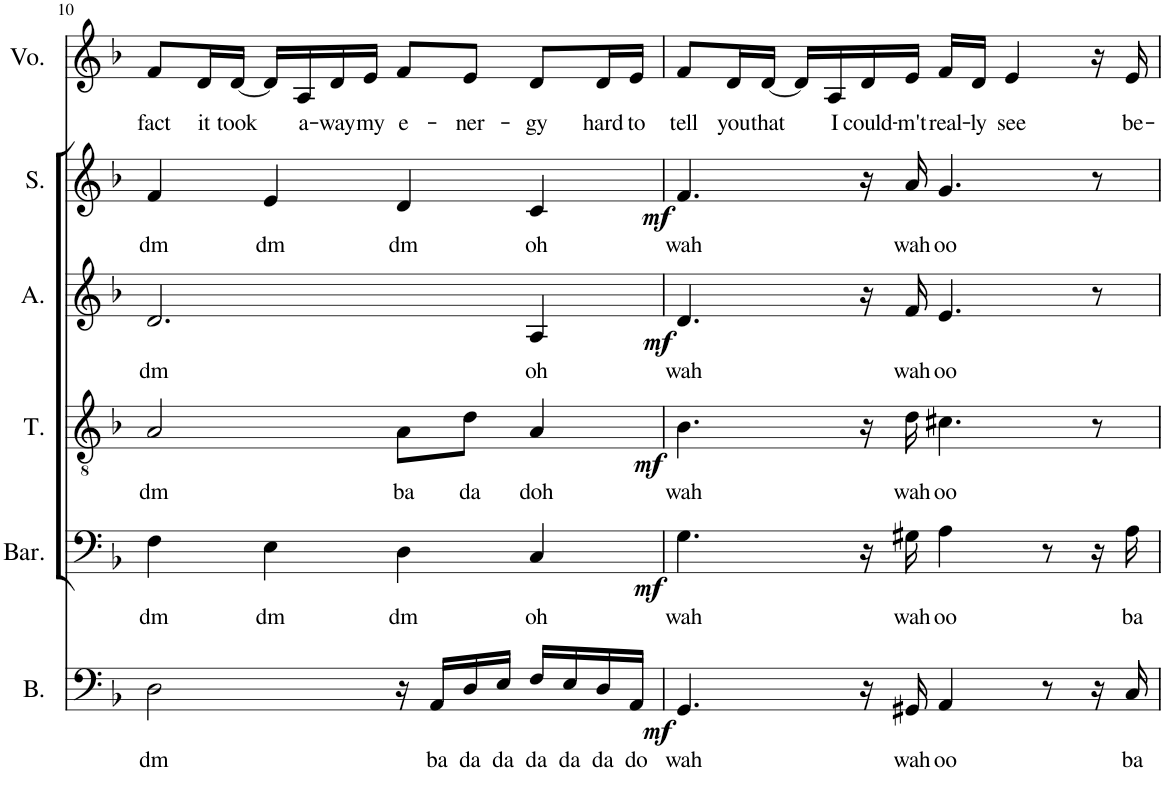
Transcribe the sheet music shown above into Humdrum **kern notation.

**kern	**text	**dynam	**kern	**text	**dynam	**kern	**text	**dynam	**kern	**text	**dynam	**kern	**text	**dynam	**kern	**text
*part6	*part6	*part6	*part5	*part5	*part5	*part4	*part4	*part4	*part3	*part3	*part3	*part2	*part2	*part2	*part1	*part1
*staff6	*staff6	*staff6	*staff5	*staff5	*staff5	*staff4	*staff4	*staff4	*staff3	*staff3	*staff3	*staff2	*staff2	*staff2	*staff1	*staff1
*I"Bass	*	*	*I"Baritone	*	*	*I"Tenor	*	*	*I"Alto	*	*	*I"Soprano	*	*	*I"Voice	*
*I'B.	*	*	*I'Bar.	*	*	*I'T.	*	*	*I'A.	*	*	*I'S.	*	*	*I'Vo.	*
!!LO:PB:g=z
*clefF4	*	*	*clefF4	*	*	*clefGv2	*	*	*clefG2	*	*	*clefG2	*	*	*clefG2	*
*k[b-]	*	*	*k[b-]	*	*	*k[b-]	*	*	*k[b-]	*	*	*k[b-]	*	*	*k[b-]	*
*M4/4	*	*	*M4/4	*	*	*M4/4	*	*	*M4/4	*	*	*M4/4	*	*	*M4/4	*
=10	=10	=10	=10	=10	=10	=10	=10	=10	=10	=10	=10	=10	=10	=10	=10	=10
!	!LO:LY:b	!	!	!LO:LY:b	!	!	!LO:LY:b	!	!	!LO:LY:b	!	!	!LO:LY:b	!	!	!LO:LY:b
2D\	dm	.	4F\	dm	.	2A/	dm	.	2.d/	dm	.	4f/	dm	.	8f/L	fact
!	!	!	!	!	!	!	!	!	!	!	!	!	!	!	!	!LO:LY:b
.	.	.	.	.	.	.	.	.	.	.	.	.	.	.	16d/L	it
!	!	!	!	!	!	!	!	!	!	!	!	!	!	!	!	!LO:LY:b
.	.	.	.	.	.	.	.	.	.	.	.	.	.	.	[16d/JJ	took
!	!	!	!	!LO:LY:b	!	!	!	!	!	!	!	!	!LO:LY:b	!	!	!
.	.	.	4E\	dm	.	.	.	.	.	.	.	4e/	dm	.	16d/LL]	.
!	!	!	!	!	!	!	!	!	!	!	!	!	!	!	!	!LO:LY:b
.	.	.	.	.	.	.	.	.	.	.	.	.	.	.	16A/	a-
!	!	!	!	!	!	!	!	!	!	!	!	!	!	!	!	!LO:LY:b
.	.	.	.	.	.	.	.	.	.	.	.	.	.	.	16d/	-way
!	!	!	!	!	!	!	!	!	!	!	!	!	!	!	!	!LO:LY:b
.	.	.	.	.	.	.	.	.	.	.	.	.	.	.	16e/JJ	my
!	!	!	!	!LO:LY:b	!	!	!LO:LY:b	!	!	!	!	!	!LO:LY:b	!	!	!LO:LY:b
16r	.	.	4D\	dm	.	8A\L	ba	.	.	.	.	4d/	dm	.	8f/L	e-
!	!LO:LY:b	!	!	!	!	!	!	!	!	!	!	!	!	!	!	!
16AA/LL	ba	.	.	.	.	.	.	.	.	.	.	.	.	.	.	.
!	!LO:LY:b	!	!	!	!	!	!LO:LY:b	!	!	!	!	!	!	!	!	!LO:LY:b
16D/	da	.	.	.	.	8d\J	da	.	.	.	.	.	.	.	8e/J	-ner-
!	!LO:LY:b	!	!	!	!	!	!	!	!	!	!	!	!	!	!	!
16E/JJ	da	.	.	.	.	.	.	.	.	.	.	.	.	.	.	.
!	!LO:LY:b	!	!	!LO:LY:b	!	!	!LO:LY:b	!	!	!LO:LY:b	!	!	!LO:LY:b	!	!	!LO:LY:b
16F/LL	da	.	4C/	oh	.	4A/	doh	.	4A/	oh	.	4c/	oh	.	8d/L	-gy
!	!LO:LY:b	!	!	!	!	!	!	!	!	!	!	!	!	!	!	!
16E/	da	.	.	.	.	.	.	.	.	.	.	.	.	.	.	.
!	!LO:LY:b	!	!	!	!	!	!	!	!	!	!	!	!	!	!	!LO:LY:b
16D/	da	.	.	.	.	.	.	.	.	.	.	.	.	.	16d/L	hard
!	!LO:LY:b	!LO:DY:b	!	!	!	!	!	!	!	!	!	!	!	!	!	!LO:LY:b
16AA/JJ	do	mf	.	.	.	.	.	.	.	.	.	.	.	.	16e/JJ	to
=11	=11	=11	=11	=11	=11	=11	=11	=11	=11	=11	=11	=11	=11	=11	=11	=11
!	!LO:LY:b	!	!	!LO:LY:b	!LO:DY:b	!	!LO:LY:b	!LO:DY:b	!	!LO:LY:b	!LO:DY:b	!	!LO:LY:b	!LO:DY:b	!	!LO:LY:b
4.GG/	wah	.	4.G\	wah	mf	4.B-\	wah	mf	4.d/	wah	mf	4.f/	wah	mf	8f/L	tell
!	!	!	!	!	!	!	!	!	!	!	!	!	!	!	!	!LO:LY:b
.	.	.	.	.	.	.	.	.	.	.	.	.	.	.	16d/L	you
!	!	!	!	!	!	!	!	!	!	!	!	!	!	!	!	!LO:LY:b
.	.	.	.	.	.	.	.	.	.	.	.	.	.	.	[16d/JJ	that
.	.	.	.	.	.	.	.	.	.	.	.	.	.	.	16d/LL]	.
!	!	!	!	!	!	!	!	!	!	!	!	!	!	!	!	!LO:LY:b
.	.	.	.	.	.	.	.	.	.	.	.	.	.	.	16A/	I
!	!	!	!	!	!	!	!	!	!	!	!	!	!	!	!	!LO:LY:b
16r	.	.	16r	.	.	16r	.	.	16r	.	.	16r	.	.	16d/	could-
!	!LO:LY:b	!	!	!LO:LY:b	!	!	!LO:LY:b	!	!	!LO:LY:b	!	!	!LO:LY:b	!	!	!LO:LY:b
16GG#X/	wah	.	16G#X\	wah	.	16d\	wah	.	16f/	wah	.	16a/	wah	.	16e/JJ	-m't
!	!LO:LY:b	!	!	!LO:LY:b	!	!	!LO:LY:b	!	!	!LO:LY:b	!	!	!LO:LY:b	!	!	!LO:LY:b
4AA/	oo	.	4A\	oo	.	4.c#X\	oo	.	4.e/	oo	.	4.g/	oo	.	16f/LL	real-
!	!	!	!	!	!	!	!	!	!	!	!	!	!	!	!	!LO:LY:b
.	.	.	.	.	.	.	.	.	.	.	.	.	.	.	16d/JJ	-ly
!	!	!	!	!	!	!	!	!	!	!	!	!	!	!	!	!LO:LY:b
.	.	.	.	.	.	.	.	.	.	.	.	.	.	.	4e/	see
8r	.	.	8r	.	.	.	.	.	.	.	.	.	.	.	.	.
16r	.	.	16r	.	.	8r	.	.	8r	.	.	8r	.	.	16r	.
!	!LO:LY:b	!	!	!LO:LY:b	!	!	!	!	!	!	!	!	!	!	!	!LO:LY:b
16C/	ba	.	16A\	ba	.	.	.	.	.	.	.	.	.	.	16e/	-be-
=	=	=	=	=	=	=	=	=	=	=	=	=	=	=	=	=
*-	*-	*-	*-	*-	*-	*-	*-	*-	*-	*-	*-	*-	*-	*-	*-	*-
